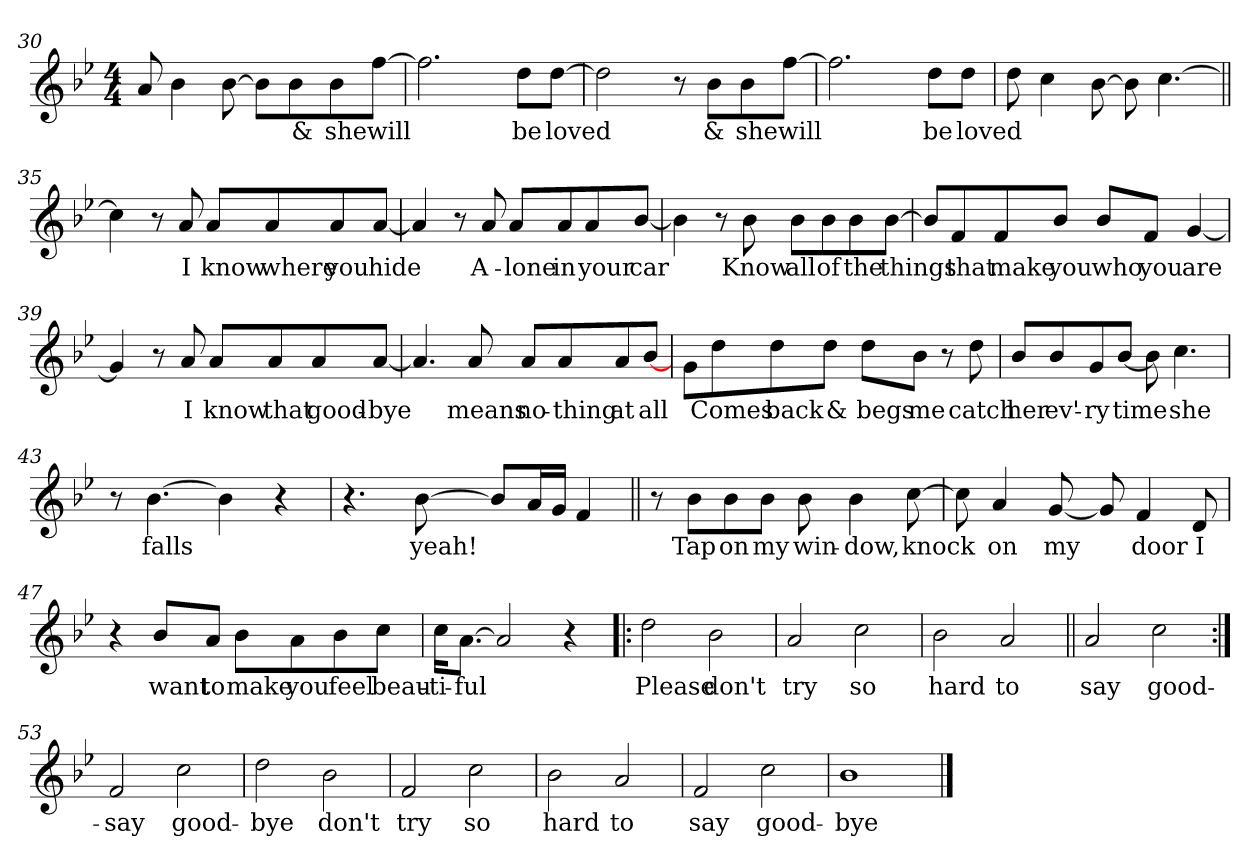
**kern	**text
*part1	*part1
*staff1	*staff1
!!LO:LB:g=z
*clefG2	*
*k[b-e-]	*
*g:	*
*M4/4	*
=30	=30
8a/	.
4b-\	.
[8b-\	.
8b-\L]	.
!	!LO:LY:b
8b-\	&
!	!LO:LY:b
8b-\	she
!	!LO:LY:b
[8ff\J	will
=31	=31
2.ff\]	.
!	!LO:LY:b
8dd\L	be
!	!LO:LY:b
[8dd\J	loved
=32	=32
2dd\]	.
8r	.
!	!LO:LY:b
8b-\L	&
!	!LO:LY:b
8b-\	she
!	!LO:LY:b
[8ff\J	will
=33	=33
2.ff\]	.
!	!LO:LY:b
8dd\L	be
!	!LO:LY:b
8dd\J	loved
=34	=34
8dd\	.
4cc\	.
[8b-\	.
8b-\]	.
[4.cc\	.
!!LO:LB:g=z
=35||	=35||
4cc\]	.
8r	.
!	!LO:LY:b
8a/	I
!	!LO:LY:b
8a/L	know
!	!LO:LY:b
8a/	where
!	!LO:LY:b
8a/	you
!	!LO:LY:b
[8a/J	hide
=36	=36
4a/]	.
8r	.
!	!LO:LY:b
8a/	A-
!	!LO:LY:b
8a/L	-lone
!	!LO:LY:b
8a/	in
!	!LO:LY:b
8a/	your
!	!LO:LY:b
[8b-/J	car
=37	=37
4b-\]	.
8r	.
!	!LO:LY:b
8b-\	Know
!	!LO:LY:b
8b-\L	all
!	!LO:LY:b
8b-\	of
!	!LO:LY:b
8b-\	the
!	!LO:LY:b
[8b-\J	things
=38	=38
8b-/L]	.
!	!LO:LY:b
8f/	that
!	!LO:LY:b
8f/	make
!	!LO:LY:b
8b-/J	you
!	!LO:LY:b
8b-/L	who
!	!LO:LY:b
8f/J	you
!	!LO:LY:b
[4g/	are
!!LO:LB:g=z
=39	=39
4g/]	.
8r	.
!	!LO:LY:b
8a/	I
!	!LO:LY:b
8a/L	know
!	!LO:LY:b
8a/	that
!	!LO:LY:b
8a/	good-
!	!LO:LY:b
[8a/J	-bye
=40	=40
4.a/]	.
!	!LO:LY:b
8a/	means
!	!LO:LY:b
8a/L	no-
!	!LO:LY:b
8a/	-thing
!	!LO:LY:b
8a/	at
!	!LO:LY:b
[8b-/J	all
=41	=41
8g\L	.
!	!LO:LY:b
8dd\	Comes
!	!LO:LY:b
8dd\	back
!	!LO:LY:b
8dd\J	&
!	!LO:LY:b
8dd\L	begs
!	!LO:LY:b
8b-\J	me
8r	.
!	!LO:LY:b
8dd\	catch
!!LO:PB:g=z
=42	=42
!	!LO:LY:b
8b-/L	her
!	!LO:LY:b
8b-/	ev'-
!	!LO:LY:b
8g/	-ry
!	!LO:LY:b
[8b-/J	time
8b-\]	.
!	!LO:LY:b
4.cc\	she
=43	=43
8r	.
!	!LO:LY:b
[4.b-\	falls
4b-\]	.
4r	.
=44	=44
4.r	.
!	!LO:LY:b
[8b-\	yeah!
8b-/L]	.
16a/L	.
16g/JJ	.
4f/	.
!!LO:LB:g=z
=45||	=45||
8r	.
!	!LO:LY:b
8b-\L	Tap
!	!LO:LY:b
8b-\	on
!	!LO:LY:b
8b-\J	my
!	!LO:LY:b
8b-\	win-
!	!LO:LY:b
4b-\	-dow,
!	!LO:LY:b
[8cc\	knock
=46	=46
8cc\]	.
!	!LO:LY:b
4a/	on
!	!LO:LY:b
[8g/	my
8g/]	.
!	!LO:LY:b
4f/	door
!	!LO:LY:b
8d/	I
=47	=47
4r	.
!	!LO:LY:b
8b-/L	want
!	!LO:LY:b
8a/J	to
!	!LO:LY:b
8b-\L	make
!	!LO:LY:b
8a\	you
!	!LO:LY:b
8b-\	feel
!	!LO:LY:b
8cc\J	beau-
=48	=48
!	!LO:LY:b
16cc\KL	-ti-
!	!LO:LY:b
[8.a\J	-ful
2a/]	.
4r	.
!!LO:LB:g=z
=49!|:	=49!|:
!	!LO:LY:b
2dd\	Please
!	!LO:LY:b
2b-\	don't
=50	=50
!	!LO:LY:b
2a/	try
!	!LO:LY:b
2cc\	so
=51	=51
!	!LO:LY:b
2b-\	hard
!	!LO:LY:b
2a/	to
=52||	=52||
!	!LO:LY:b
2a/	say
!	!LO:LY:b
2cc\	good-
=53:|!	=53:|!
!	!LO:LY:b
2f/	-say
!	!LO:LY:b
2cc\	good-
!!LO:LB:g=z
=54	=54
!	!LO:LY:b
2dd\	-bye
!	!LO:LY:b
2b-\	don't
=55	=55
!	!LO:LY:b
2f/	try
!	!LO:LY:b
2cc\	so
=56	=56
!	!LO:LY:b
2b-\	hard
!	!LO:LY:b
2a/	to
=57	=57
!	!LO:LY:b
2f/	say
!	!LO:LY:b
2cc\	good-
=58	=58
!	!LO:LY:b
1b-	-bye
==	==
*-	*-
